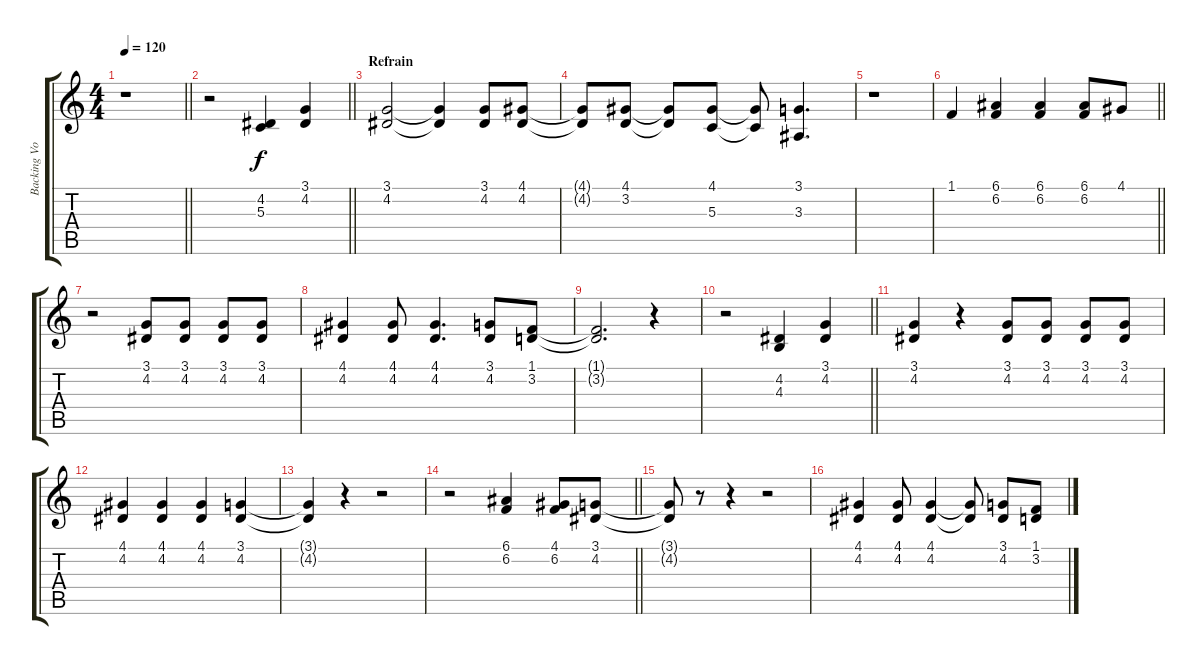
\track ("Backing Vox" "Backing Vo") {instrument tenorsax}
\staff {score tabs}
\tuning (E4 B3 G3 D3 A2 E2) {hide}
\ts (4 4)
\tempo 120
\clef g2
\barLineRight lightlight
\ks c
r.1{dy f} |
\barLineRight lightlight
r.2 (4.2 5.3).4 (3.1 4.2).4 |
\section ("" "Refrain")
(3.1 4.2).2 (3.1{t} 4.2{t}).4 (3.1 4.2).8 (4.1 4.2).8 |
(4.1{t} 4.2{t}).8 (4.1 3.2).8 (4.1{t} 3.2{t}).8 (4.1 5.3).8 (4.1{t} 5.3{t}).8 (3.1 3.3).4{d} |
r.1 |
\barLineRight lightlight
1.1.4 (6.1 6.2).4 (6.1 6.2).4 (6.1 6.2).8 4.1.8 |
r.2 (3.1 4.2).8 (3.1 4.2).8 (3.1 4.2).8 (3.1 4.2).8 |
(4.1 4.2).4 (4.1 4.2).8 (4.1 4.2).4{d} (3.1 4.2).8 (1.1 3.2).8 |
(1.1{t} 3.2{t}).2{d} r.4 |
\barLineRight lightlight
r.2 (4.2 4.3).4 (3.1 4.2).4 |
(3.1 4.2).4 r.4 (3.1 4.2).8 (3.1 4.2).8 (3.1 4.2).8 (3.1 4.2).8 |
(4.1 4.2).4 (4.1 4.2).4 (4.1 4.2).4 (3.1 4.2).4 |
(3.1{t} 4.2{t}).4 r.4 r.2 |
\barLineRight lightlight
r.2 (6.1 6.2).4 (4.1 6.2).8 (3.1 4.2).8 |
(3.1{t} 4.2{t}).8 r.8 r.4 r.2 |
(4.1 4.2).4 (4.1 4.2).8 (4.1 4.2).4 (4.1{t} 4.2{t}).8 (3.1 4.2).8 (1.1 3.2).8
